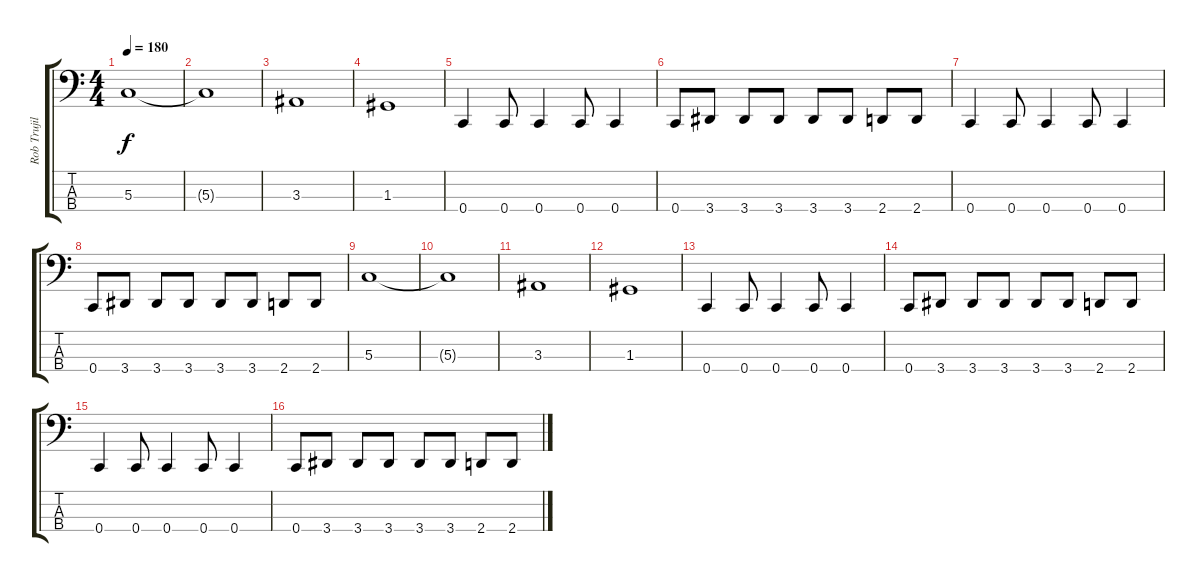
\track ("Rob Trujillo" "Rob Trujil") {instrument electricbassfinger}
\staff {score tabs}
\tuning (F2 C2 G1 C1) {hide}
\ts (4 4)
\tempo 180
\clef f4
\ks c
5.3.1{dy f} |
5.3{t}.1 |
3.3.1 |
1.3.1 |
0.4.4 0.4.8 0.4.4 0.4.8 0.4.4 |
0.4.8 3.4.8 3.4.8 3.4.8 3.4.8 3.4.8 2.4.8 2.4.8 |
0.4.4 0.4.8 0.4.4 0.4.8 0.4.4 |
0.4.8 3.4.8 3.4.8 3.4.8 3.4.8 3.4.8 2.4.8 2.4.8 |
5.3.1 |
5.3{t}.1 |
3.3.1 |
1.3.1 |
0.4.4 0.4.8 0.4.4 0.4.8 0.4.4 |
0.4.8 3.4.8 3.4.8 3.4.8 3.4.8 3.4.8 2.4.8 2.4.8 |
0.4.4 0.4.8 0.4.4 0.4.8 0.4.4 |
0.4.8 3.4.8 3.4.8 3.4.8 3.4.8 3.4.8 2.4.8 2.4.8
